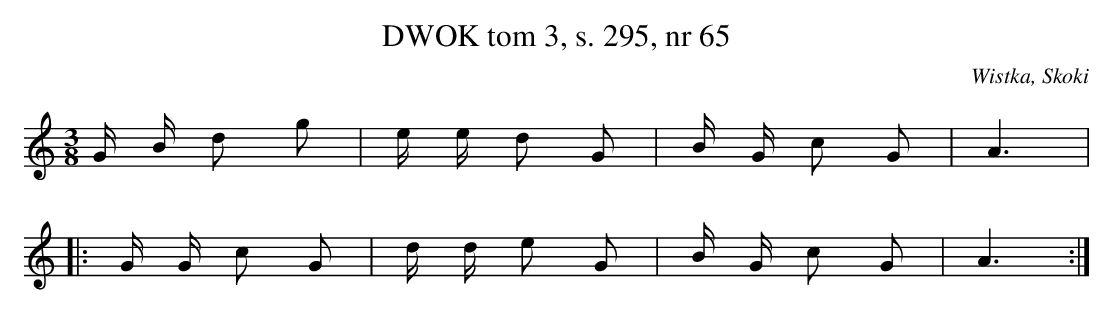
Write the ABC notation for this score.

X:1
T: DWOK tom 3, s. 295, nr 65
O: Wistka, Skoki
L: 1/16
M: 3/8
K: C
G B d2 g2 | e e d2 G2 | B G c2 G2 | A6 |
|: G G c2 G2 | d d e2 G2 | B G c2 G2 | A6:|
